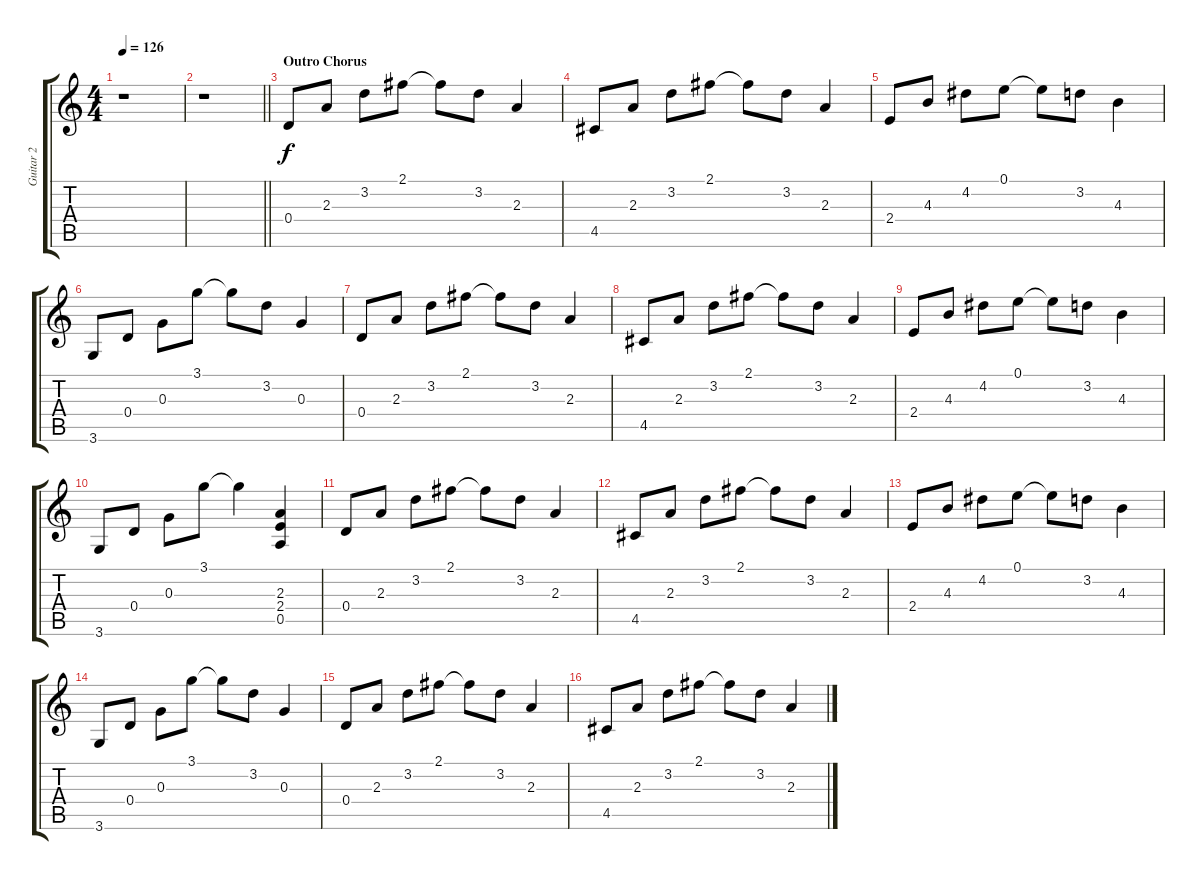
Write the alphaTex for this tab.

\track ("Guitar 2" "Guitar 2") {instrument electricguitarclean}
\staff {score tabs}
\tuning (E4 B3 G3 D3 A2 E2) {hide}
\ts (4 4)
\tempo 126
\clef g2
\ks c
r.1{dy f} |
\barLineRight lightlight
r.1 |
\section ("" "Outro Chorus")
0.4.8 2.3.8 3.2.8 2.1.8 2.1{t}.8 3.2.8 2.3.4 |
4.5.8 2.3.8 3.2.8 2.1.8 2.1{t}.8 3.2.8 2.3.4 |
2.4.8 4.3.8 4.2.8 0.1.8 0.1{t}.8 3.2.8 4.3.4 |
3.6.8 0.4.8 0.3.8 3.1.8 3.1{t}.8 3.2.8 0.3.4 |
0.4.8 2.3.8 3.2.8 2.1.8 2.1{t}.8 3.2.8 2.3.4 |
4.5.8 2.3.8 3.2.8 2.1.8 2.1{t}.8 3.2.8 2.3.4 |
2.4.8 4.3.8 4.2.8 0.1.8 0.1{t}.8 3.2.8 4.3.4 |
3.6.8 0.4.8 0.3.8 3.1.8 3.1{t}.4 (2.3 2.4 0.5).4 |
0.4.8 2.3.8 3.2.8 2.1.8 2.1{t}.8 3.2.8 2.3.4 |
4.5.8 2.3.8 3.2.8 2.1.8 2.1{t}.8 3.2.8 2.3.4 |
2.4.8 4.3.8 4.2.8 0.1.8 0.1{t}.8 3.2.8 4.3.4 |
3.6.8 0.4.8 0.3.8 3.1.8 3.1{t}.8 3.2.8 0.3.4 |
0.4.8 2.3.8 3.2.8 2.1.8 2.1{t}.8 3.2.8 2.3.4 |
4.5.8 2.3.8 3.2.8 2.1.8 2.1{t}.8 3.2.8 2.3.4
